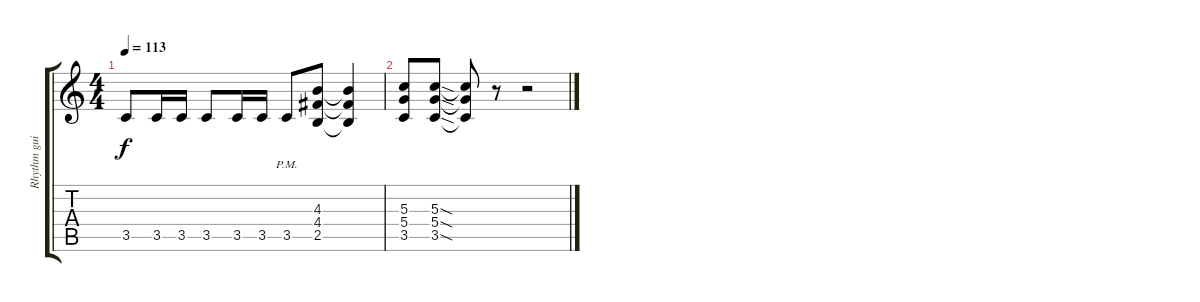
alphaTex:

\track ("Rhythm guitar" "Rhythm gui") {instrument distortionguitar}
\staff {score tabs}
\tuning (E4 B3 G3 D3 A2 E2) {hide}
\ts (4 4)
\tempo 113
\clef g2
\ks c
3.5.8{dy f} 3.5.16 3.5.16 3.5.8 3.5.16 3.5.16 3.5{pm}.8 (4.3 4.4 2.5).8 (4.3{t} 4.4{t} 2.5{t}).4 |
(5.3 5.4 3.5).8 (5.3{sod} 5.4{sod} 3.5{sod}).8 (5.3{t} 5.4{t} 3.5{t}).8 r.8 r.2
